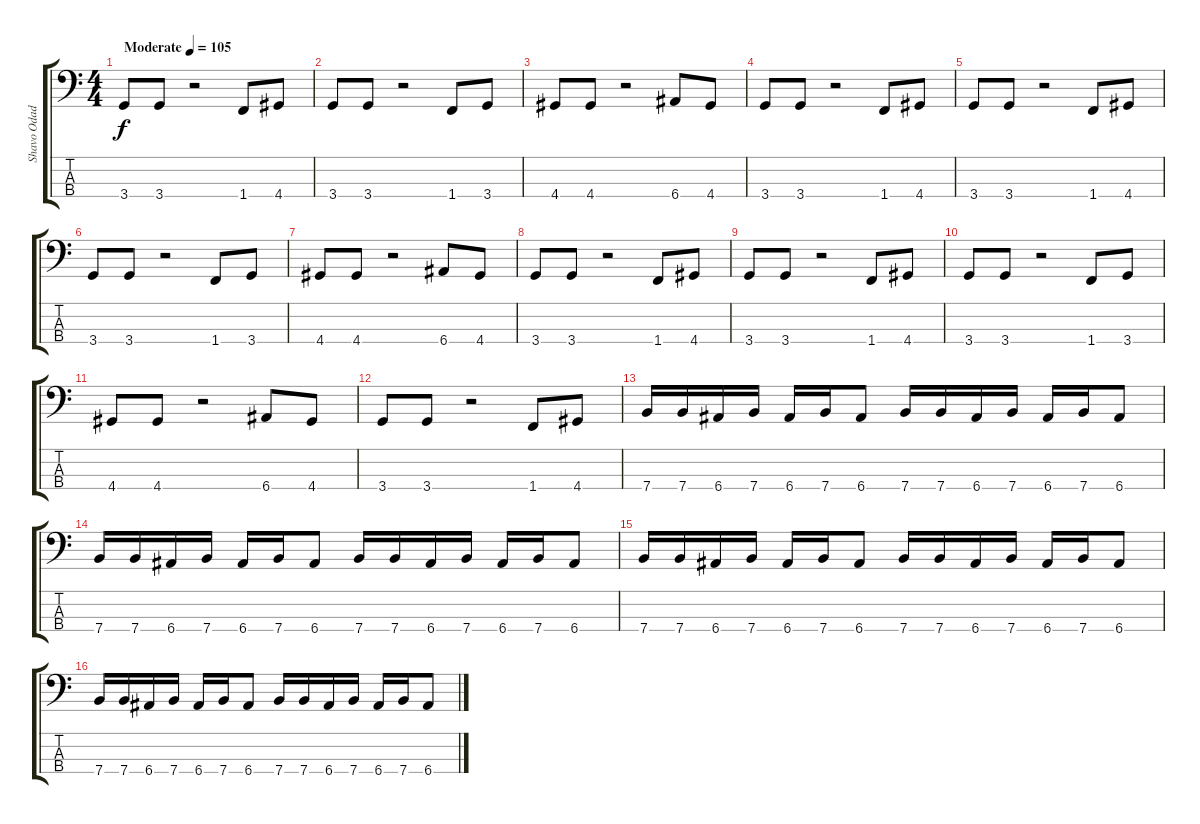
\track ("Shavo Odadjian (Bass)" "Shavo Odad") {instrument electricbassfinger}
\staff {score tabs}
\tuning (G2 D2 A1 E1) {hide}
\ts (4 4)
\tempo (105 "Moderate")
\clef f4
\ks c
3.4.8{dy f instrument electricbassfinger} 3.4.8 r.2 1.4.8 4.4.8 |
3.4.8 3.4.8 r.2 1.4.8 3.4.8 |
4.4.8 4.4.8 r.2 6.4.8 4.4.8 |
3.4.8 3.4.8 r.2 1.4.8 4.4.8 |
3.4.8 3.4.8 r.2 1.4.8 4.4.8 |
3.4.8 3.4.8 r.2 1.4.8 3.4.8 |
4.4.8 4.4.8 r.2 6.4.8 4.4.8 |
3.4.8 3.4.8 r.2 1.4.8 4.4.8 |
3.4.8 3.4.8 r.2 1.4.8 4.4.8 |
3.4.8 3.4.8 r.2 1.4.8 3.4.8 |
4.4.8 4.4.8 r.2 6.4.8 4.4.8 |
3.4.8 3.4.8 r.2 1.4.8 4.4.8 |
7.4.16 7.4.16 6.4.16 7.4.16 6.4.16 7.4.16 6.4.8 7.4.16 7.4.16 6.4.16 7.4.16 6.4.16 7.4.16 6.4.8 |
7.4.16 7.4.16 6.4.16 7.4.16 6.4.16 7.4.16 6.4.8 7.4.16 7.4.16 6.4.16 7.4.16 6.4.16 7.4.16 6.4.8 |
7.4.16 7.4.16 6.4.16 7.4.16 6.4.16 7.4.16 6.4.8 7.4.16 7.4.16 6.4.16 7.4.16 6.4.16 7.4.16 6.4.8 |
7.4.16 7.4.16 6.4.16 7.4.16 6.4.16 7.4.16 6.4.8 7.4.16 7.4.16 6.4.16 7.4.16 6.4.16 7.4.16 6.4.8
